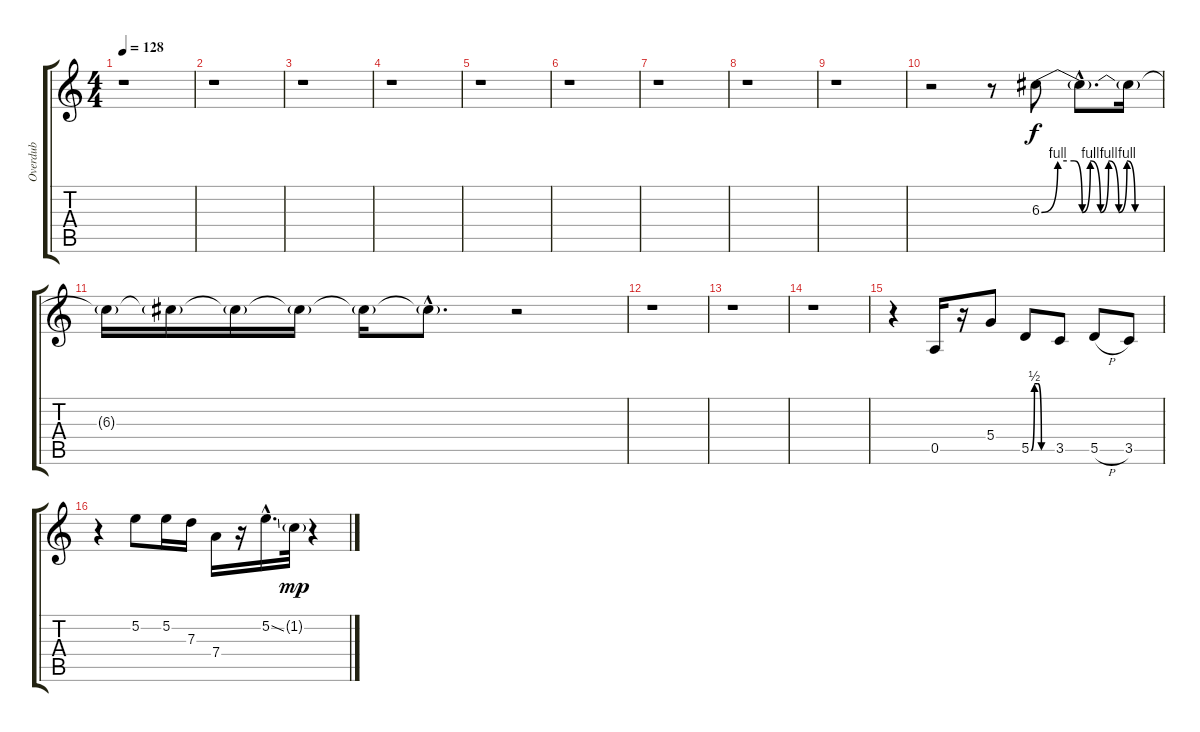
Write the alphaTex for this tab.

\track ("Overdub" "Overdub") {instrument fretlessbass}
\staff {score tabs}
\tuning (E4 B3 G3 D3 A2 E2) {hide}
\ts (4 4)
\tempo 128
\clef g2
\ks c
r.1{dy f} |
r.1 |
r.1 |
r.1 |
r.1 |
r.1 |
r.1 |
r.1 |
r.1 |
r.2 r.8 6.3{be (custom 0 0 8 4 16 4 20 0 24 4 29 0 33 4 38 0 42 4 46 0 60 0)}.8 6.3{hac t}.8{d} 6.3{t}.16 |
6.3{t}.16 6.3{t}.16 6.3{t}.16 6.3{t}.16 6.3{t}.16 6.3{hac t}.8{d} r.2 |
r.1 |
r.1 |
r.1 |
r.4 0.5.16 r.16 5.4.8 5.5{be (custom 0 0 10 2 20 2 30 0 60 0)}.8 3.5.8 5.5{h}.8 3.5.8 |
r.4 5.2.8 5.2.16 7.3.16 7.4.16 r.16 5.2{ss hac}.16{d} 1.2{g}.32{dy mp} r.4
